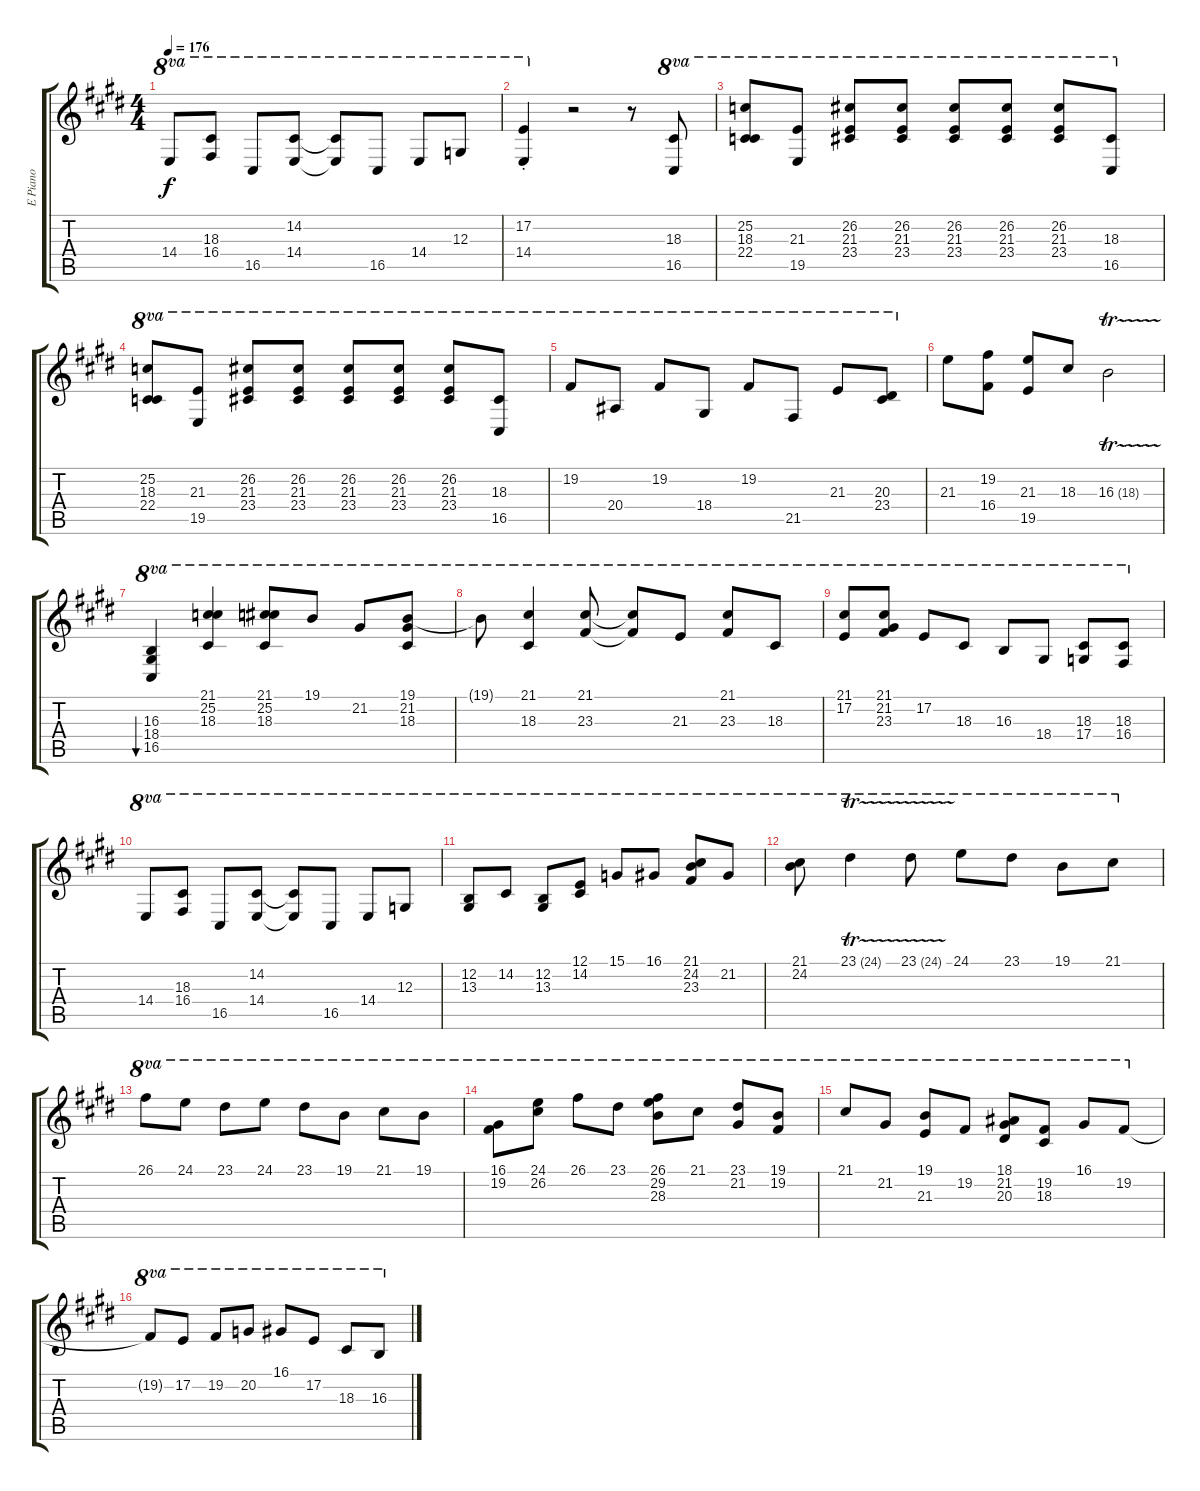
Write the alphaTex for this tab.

\track ("E Piano" "E Piano") {instrument electricpiano1}
\staff {score tabs}
\tuning (E4 B3 G3 D3 A2 E2) {hide}
\ts (4 4)
\tempo 176
\clef g2
\ks e
14.4.8{ot 8va dy f} (18.3 16.4).8{ot 8va} 16.5.8{ot 8va} (14.2 14.4).8{ot 8va} (14.2{t} 14.4{t}).8{ot 8va} 16.5.8{ot 8va} 14.4.8{ot 8va} 12.3.8{ot 8va} |
(17.2{st} 14.4{st}).4{ot 8va} r.2 r.8 (18.3 16.5).8{ot 8va} |
(25.2 18.3 22.4).8{ot 8va} (21.3 19.5).8{ot 8va} (26.2 21.3 23.4).8{ot 8va} (26.2 21.3 23.4).8{ot 8va} (26.2 21.3 23.4).8{ot 8va} (26.2 21.3 23.4).8{ot 8va} (26.2 21.3 23.4).8{ot 8va} (18.3 16.5).8{ot 8va} |
(25.2 18.3 22.4).8{ot 8va} (21.3 19.5).8{ot 8va} (26.2 21.3 23.4).8{ot 8va} (26.2 21.3 23.4).8{ot 8va} (26.2 21.3 23.4).8{ot 8va} (26.2 21.3 23.4).8{ot 8va} (26.2 21.3 23.4).8{ot 8va} (18.3 16.5).8{ot 8va} |
19.2.8{ot 8va} 20.4.8{ot 8va} 19.2.8{ot 8va} 18.4.8{ot 8va} 19.2.8{ot 8va} 21.5.8{ot 8va} 21.3.8{ot 8va} (20.3 23.4).8{ot 8va} |
21.3.8 (19.2 16.4).8 (21.3 19.5).8 18.3.8 16.3{tr (18 32)}.2 |
(16.3 18.4 16.5).4{bu 30 ot 8va} (21.1 25.2 18.3).4{ot 8va} (21.1 25.2 18.3).8{ot 8va} 19.1.8{ot 8va} 21.2.8{ot 8va} (19.1 21.2 18.3).8{ot 8va} |
19.1{t}.8{ot 8va} (21.1 18.3).4{ot 8va} (21.1 23.3).8{ot 8va} (21.1{t} 23.3{t}).8{ot 8va} 21.3.8{ot 8va} (21.1 23.3).8{ot 8va} 18.3.8{ot 8va} |
(21.1 17.2).8{ot 8va} (21.1 21.2 23.3).8{ot 8va} 17.2.8{ot 8va} 18.3.8{ot 8va} 16.3.8{ot 8va} 18.4.8{ot 8va} (18.3 17.4).8{ot 8va} (18.3 16.4).8{ot 8va} |
14.4.8{ot 8va} (18.3 16.4).8{ot 8va} 16.5.8{ot 8va} (14.2 14.4).8{ot 8va} (14.2{t} 14.4{t}).8{ot 8va} 16.5.8{ot 8va} 14.4.8{ot 8va} 12.3.8{ot 8va} |
(12.2 13.3).8{ot 8va} 14.2.8{ot 8va} (12.2 13.3).8{ot 8va} (12.1 14.2).8{ot 8va} 15.1.8{ot 8va} 16.1.8{ot 8va} (21.1 24.2 23.3).8{ot 8va} 21.2.8{ot 8va} |
(21.1 24.2).8{ot 8va} 23.1{tr (24 32)}.4{ot 8va} 23.1{tr (24 32)}.8{ot 8va} 24.1.8{ot 8va} 23.1.8{ot 8va} 19.1.8{ot 8va} 21.1.8{ot 8va} |
26.1.8{ot 8va} 24.1.8{ot 8va} 23.1.8{ot 8va} 24.1.8{ot 8va} 23.1.8{ot 8va} 19.1.8{ot 8va} 21.1.8{ot 8va} 19.1.8{ot 8va} |
(16.1 19.2).8{ot 8va} (24.1 26.2).8{ot 8va} 26.1.8{ot 8va} 23.1.8{ot 8va} (26.1 29.2 28.3).8{ot 8va} 21.1.8{ot 8va} (23.1 21.2).8{ot 8va} (19.1 19.2).8{ot 8va} |
21.1.8{ot 8va} 21.2.8{ot 8va} (19.1 21.3).8{ot 8va} 19.2.8{ot 8va} (18.1 21.2 20.3).8{ot 8va} (19.2 18.3).8{ot 8va} 16.1.8{ot 8va} 19.2.8{ot 8va} |
19.2{t}.8{ot 8va} 17.2.8{ot 8va} 19.2.8{ot 8va} 20.2.8{ot 8va} 16.1.8{ot 8va} 17.2.8{ot 8va} 18.3.8{ot 8va} 16.3.8{ot 8va}
